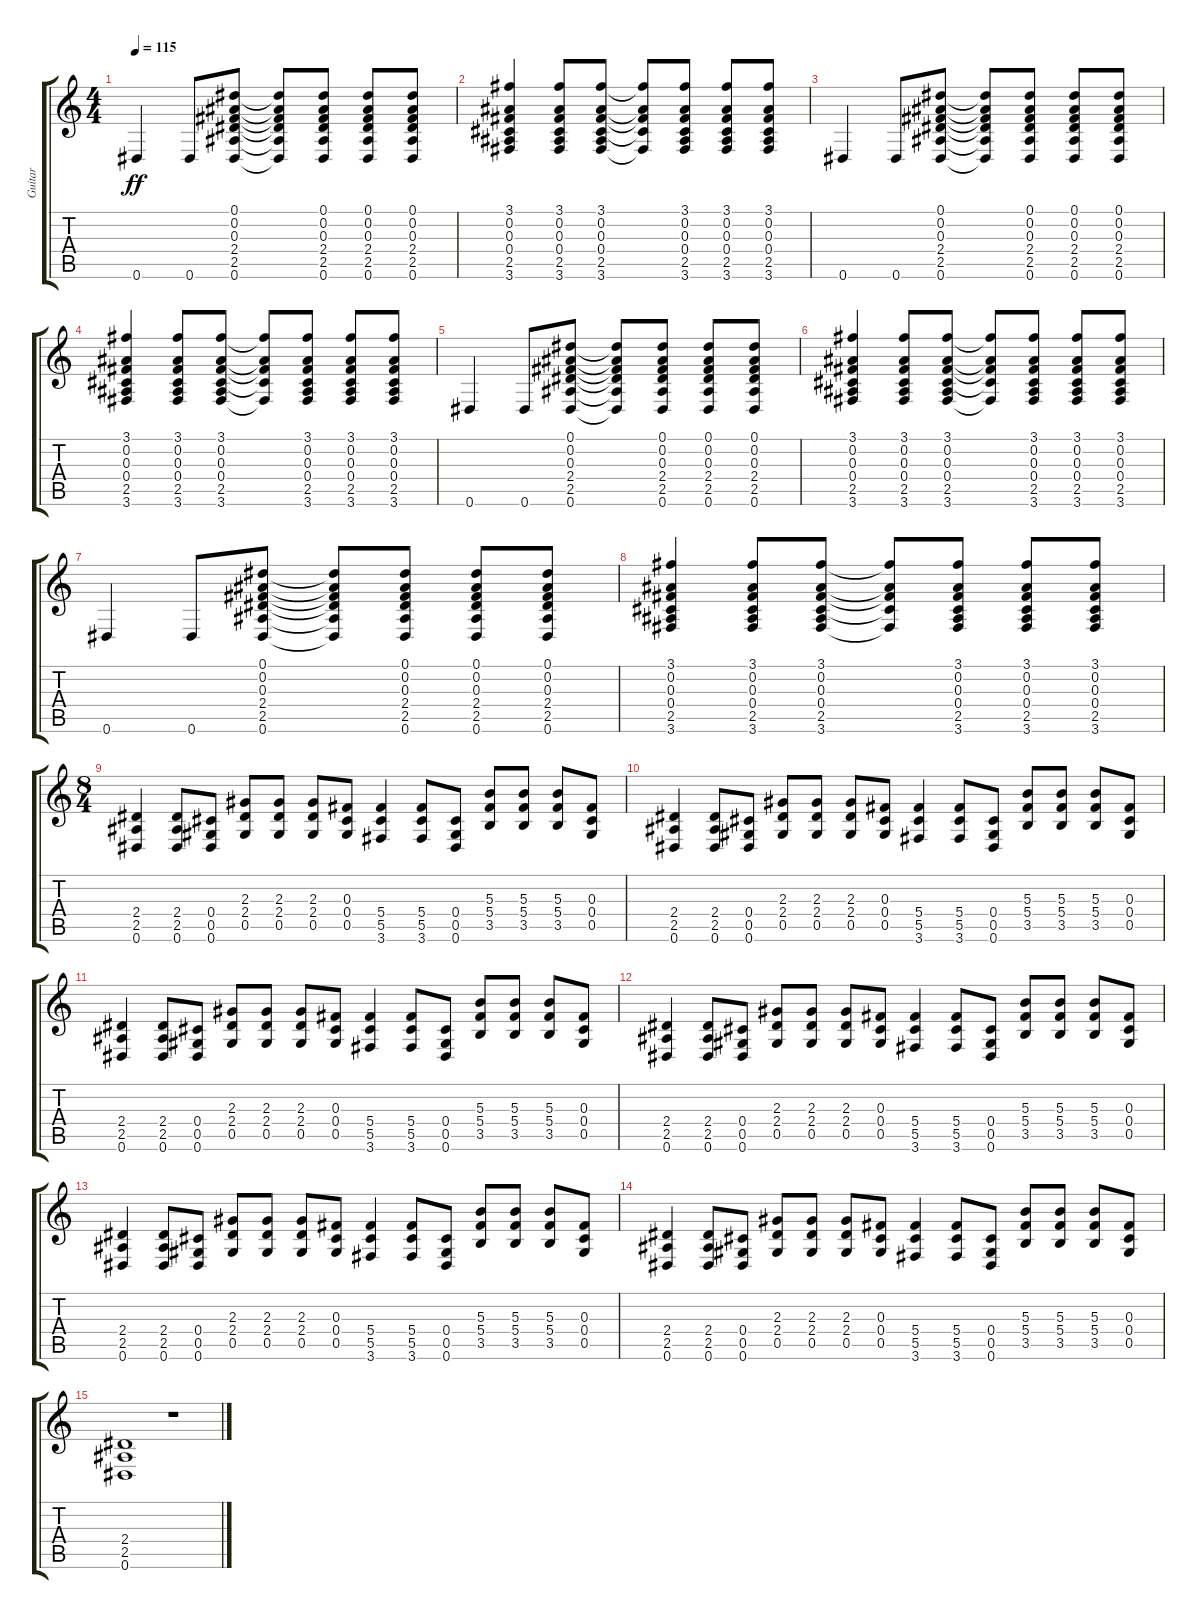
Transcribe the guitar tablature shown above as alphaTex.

\track ("Guitar" "Guitar") {instrument electricguitarclean}
\staff {score tabs}
\tuning (Eb4 Bb3 Gb3 Db3 Ab2 Eb2) {hide}
\ts (4 4)
\tempo 115
\clef g2
\ks c
0.6.4{dy ff} 0.6.8 (0.1 0.2 0.3 2.4 2.5 0.6).8 (0.1{t} 0.2{t} 0.3{t} 2.4{t} 2.5{t} 0.6{t}).8 (0.1 0.2 0.3 2.4 2.5 0.6).8 (0.1 0.2 0.3 2.4 2.5 0.6).8 (0.1 0.2 0.3 2.4 2.5 0.6).8 |
(3.1 0.2 0.3 0.4 2.5 3.6).4 (3.1 0.2 0.3 0.4 2.5 3.6).8 (3.1 0.2 0.3 0.4 2.5 3.6).8 (3.1{t} 0.2{t} 0.3{t} 0.4{t} 3.6{t}).8 (3.1 0.2 0.3 0.4 2.5 3.6).8 (3.1 0.2 0.3 0.4 2.5 3.6).8 (3.1 0.2 0.3 0.4 2.5 3.6).8 |
0.6.4 0.6.8 (0.1 0.2 0.3 2.4 2.5 0.6).8 (0.1{t} 0.2{t} 0.3{t} 2.4{t} 2.5{t} 0.6{t}).8 (0.1 0.2 0.3 2.4 2.5 0.6).8 (0.1 0.2 0.3 2.4 2.5 0.6).8 (0.1 0.2 0.3 2.4 2.5 0.6).8 |
(3.1 0.2 0.3 0.4 2.5 3.6).4 (3.1 0.2 0.3 0.4 2.5 3.6).8 (3.1 0.2 0.3 0.4 2.5 3.6).8 (3.1{t} 0.2{t} 0.3{t} 0.4{t} 3.6{t}).8 (3.1 0.2 0.3 0.4 2.5 3.6).8 (3.1 0.2 0.3 0.4 2.5 3.6).8 (3.1 0.2 0.3 0.4 2.5 3.6).8 |
0.6.4 0.6.8 (0.1 0.2 0.3 2.4 2.5 0.6).8 (0.1{t} 0.2{t} 0.3{t} 2.4{t} 2.5{t} 0.6{t}).8 (0.1 0.2 0.3 2.4 2.5 0.6).8 (0.1 0.2 0.3 2.4 2.5 0.6).8 (0.1 0.2 0.3 2.4 2.5 0.6).8 |
(3.1 0.2 0.3 0.4 2.5 3.6).4 (3.1 0.2 0.3 0.4 2.5 3.6).8 (3.1 0.2 0.3 0.4 2.5 3.6).8 (3.1{t} 0.2{t} 0.3{t} 0.4{t} 3.6{t}).8 (3.1 0.2 0.3 0.4 2.5 3.6).8 (3.1 0.2 0.3 0.4 2.5 3.6).8 (3.1 0.2 0.3 0.4 2.5 3.6).8 |
0.6.4 0.6.8 (0.1 0.2 0.3 2.4 2.5 0.6).8 (0.1{t} 0.2{t} 0.3{t} 2.4{t} 2.5{t} 0.6{t}).8 (0.1 0.2 0.3 2.4 2.5 0.6).8 (0.1 0.2 0.3 2.4 2.5 0.6).8 (0.1 0.2 0.3 2.4 2.5 0.6).8 |
(3.1 0.2 0.3 0.4 2.5 3.6).4 (3.1 0.2 0.3 0.4 2.5 3.6).8 (3.1 0.2 0.3 0.4 2.5 3.6).8 (3.1{t} 0.2{t} 0.3{t} 0.4{t} 3.6{t}).8 (3.1 0.2 0.3 0.4 2.5 3.6).8 (3.1 0.2 0.3 0.4 2.5 3.6).8 (3.1 0.2 0.3 0.4 2.5 3.6).8 |
\ts (8 4)
(2.4 2.5 0.6).4 (2.4 2.5 0.6).8 (0.4 0.5 0.6).8 (2.3 2.4 0.5).8 (2.3 2.4 0.5).8 (2.3 2.4 0.5).8 (0.3 0.4 0.5).8 (5.4 5.5 3.6).4 (5.4 5.5 3.6).8 (0.4 0.5 0.6).8 (5.3 5.4 3.5).8 (5.3 5.4 3.5).8 (5.3 5.4 3.5).8 (0.3 0.4 0.5).8 |
(2.4 2.5 0.6).4 (2.4 2.5 0.6).8 (0.4 0.5 0.6).8 (2.3 2.4 0.5).8 (2.3 2.4 0.5).8 (2.3 2.4 0.5).8 (0.3 0.4 0.5).8 (5.4 5.5 3.6).4 (5.4 5.5 3.6).8 (0.4 0.5 0.6).8 (5.3 5.4 3.5).8 (5.3 5.4 3.5).8 (5.3 5.4 3.5).8 (0.3 0.4 0.5).8 |
(2.4 2.5 0.6).4 (2.4 2.5 0.6).8 (0.4 0.5 0.6).8 (2.3 2.4 0.5).8 (2.3 2.4 0.5).8 (2.3 2.4 0.5).8 (0.3 0.4 0.5).8 (5.4 5.5 3.6).4 (5.4 5.5 3.6).8 (0.4 0.5 0.6).8 (5.3 5.4 3.5).8 (5.3 5.4 3.5).8 (5.3 5.4 3.5).8 (0.3 0.4 0.5).8 |
(2.4 2.5 0.6).4 (2.4 2.5 0.6).8 (0.4 0.5 0.6).8 (2.3 2.4 0.5).8 (2.3 2.4 0.5).8 (2.3 2.4 0.5).8 (0.3 0.4 0.5).8 (5.4 5.5 3.6).4 (5.4 5.5 3.6).8 (0.4 0.5 0.6).8 (5.3 5.4 3.5).8 (5.3 5.4 3.5).8 (5.3 5.4 3.5).8 (0.3 0.4 0.5).8 |
(2.4 2.5 0.6).4 (2.4 2.5 0.6).8 (0.4 0.5 0.6).8 (2.3 2.4 0.5).8 (2.3 2.4 0.5).8 (2.3 2.4 0.5).8 (0.3 0.4 0.5).8 (5.4 5.5 3.6).4 (5.4 5.5 3.6).8 (0.4 0.5 0.6).8 (5.3 5.4 3.5).8 (5.3 5.4 3.5).8 (5.3 5.4 3.5).8 (0.3 0.4 0.5).8 |
(2.4 2.5 0.6).4 (2.4 2.5 0.6).8 (0.4 0.5 0.6).8 (2.3 2.4 0.5).8 (2.3 2.4 0.5).8 (2.3 2.4 0.5).8 (0.3 0.4 0.5).8 (5.4 5.5 3.6).4 (5.4 5.5 3.6).8 (0.4 0.5 0.6).8 (5.3 5.4 3.5).8 (5.3 5.4 3.5).8 (5.3 5.4 3.5).8 (0.3 0.4 0.5).8 |
(2.4 2.5 0.6).1 r.1
